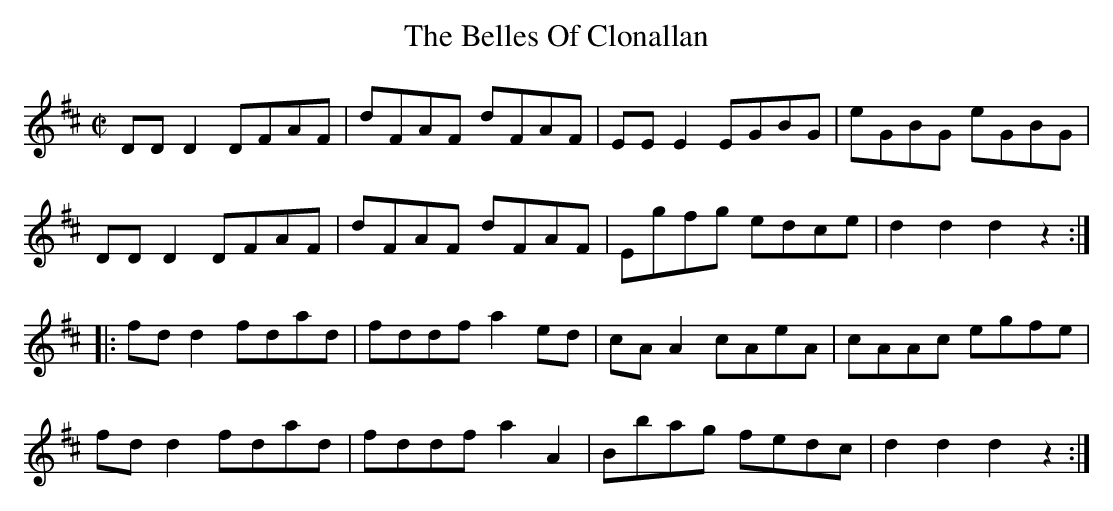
X:1
T: The Belles Of Clonallan
M: C|
L: 1/8
K: D
   DD D2 DFAF | dFAF  dFAF | EE E2 EGBG | eGBG  eGBG   |
   DD D2 DFAF | dFAF  dFAF | Egfg  edce | d2 d2 d2 z2 :|
|: fd d2 fdad | fddf a2 ed | cA A2 cAeA | cAAc  egfe   |
   fd d2 fdad | fddf a2 A2 | Bbag  fedc | d2 d2 d2 z2 :|
